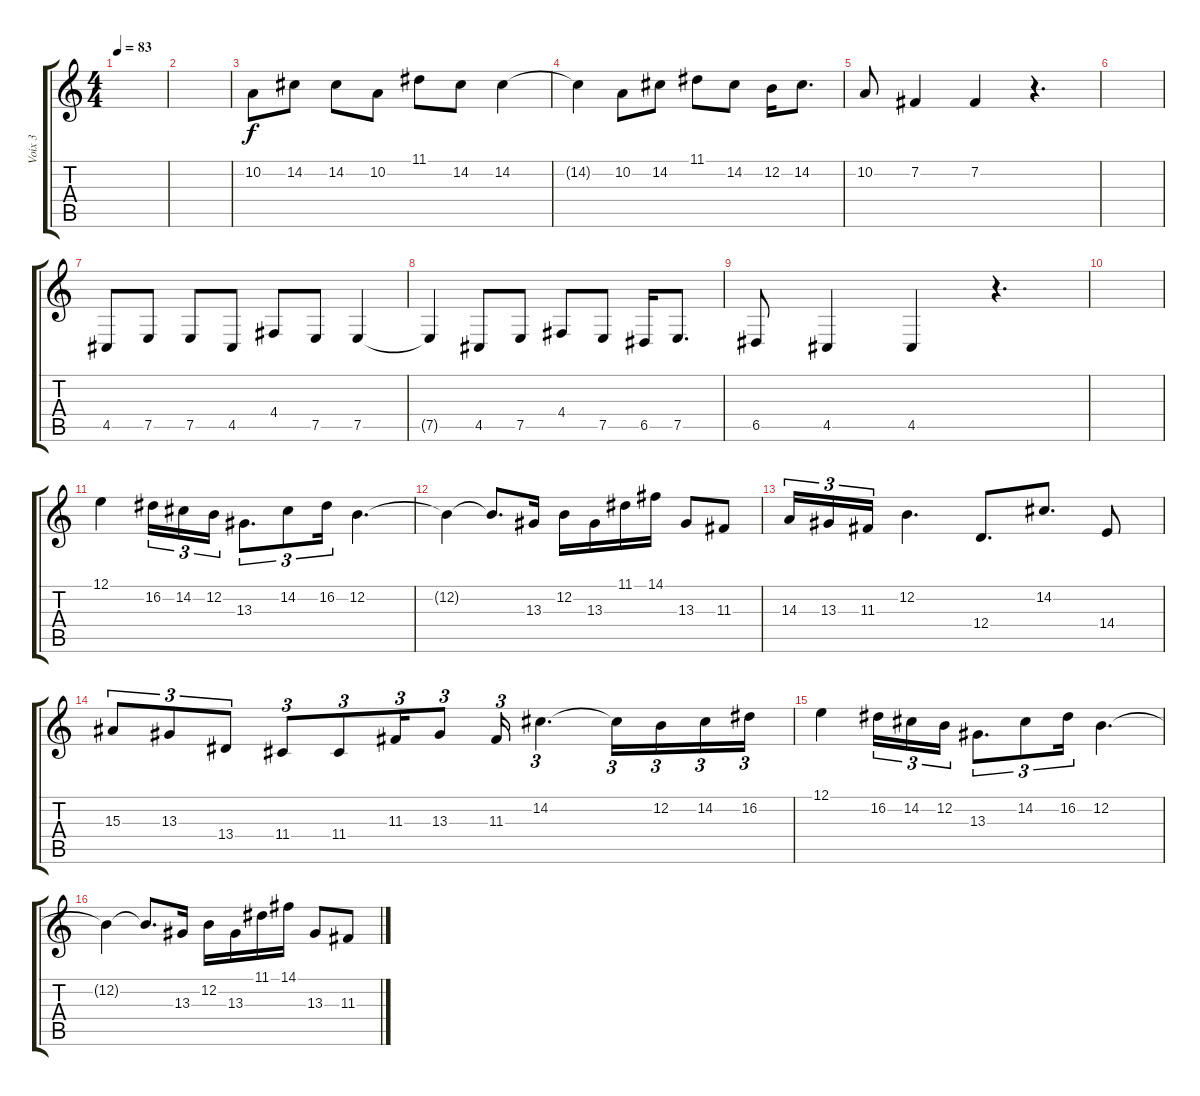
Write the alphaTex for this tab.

\track ("Voix 3" "Voix 3") {instrument lead3calliope}
\staff {score tabs}
\tuning (E4 B3 G3 D3 A2 E2) {hide}
\ts (4 4)
\tempo 83
\clef g2
\ks c
|
|
10.2.8 14.2.8 14.2.8 10.2.8 11.1.8 14.2.8 14.2.4 |
14.2{t}.4 10.2.8 14.2.8 11.1.8 14.2.8 12.2.16 14.2.8{d} |
10.2.8 7.2.4 7.2.4 r.4{d} |
|
4.5.8 7.5.8 7.5.8 4.5.8 4.4.8 7.5.8 7.5.4 |
7.5{t}.4 4.5.8 7.5.8 4.4.8 7.5.8 6.5.16 7.5.8{d} |
6.5.8 4.5.4 4.5.4 r.4{d} |
|
12.1.4{volume 9} 16.2.16{tu (3 2)} 14.2.16{tu (3 2)} 12.2.16{tu (3 2)} 13.3.8{d tu (3 2)} 14.2.8{tu (3 2)} 16.2.16{tu (3 2)} 12.2.4{d} |
12.2{t}.4 12.2{t}.8{d} 13.3.16 12.2.16 13.3.16 11.1.16 14.1.16 13.3.8 11.3.8 |
14.3.16{tu (3 2)} 13.3.16{tu (3 2)} 11.3.16{tu (3 2)} 12.2.4{d} 12.4.8{d} 14.2.8{d} 14.4.8 |
15.3.8{tu (3 2)} 13.3.8{tu (3 2)} 13.4.8{tu (3 2)} 11.4.8{tu (3 2)} 11.4.8{tu (3 2)} 11.3.16{tu (3 2)} 13.3.8{tu (3 2)} 11.3.16{tu (3 2)} 14.2.4{d tu (3 2)} 14.2{t}.16{tu (3 2)} 12.2.16{tu (3 2)} 14.2.16{tu (3 2)} 16.2.16{tu (3 2)} |
12.1.4 16.2.16{tu (3 2)} 14.2.16{tu (3 2)} 12.2.16{tu (3 2)} 13.3.8{d tu (3 2)} 14.2.8{tu (3 2)} 16.2.16{tu (3 2)} 12.2.4{d} |
12.2{t}.4 12.2{t}.8{d} 13.3.16 12.2.16 13.3.16 11.1.16 14.1.16 13.3.8 11.3.8
